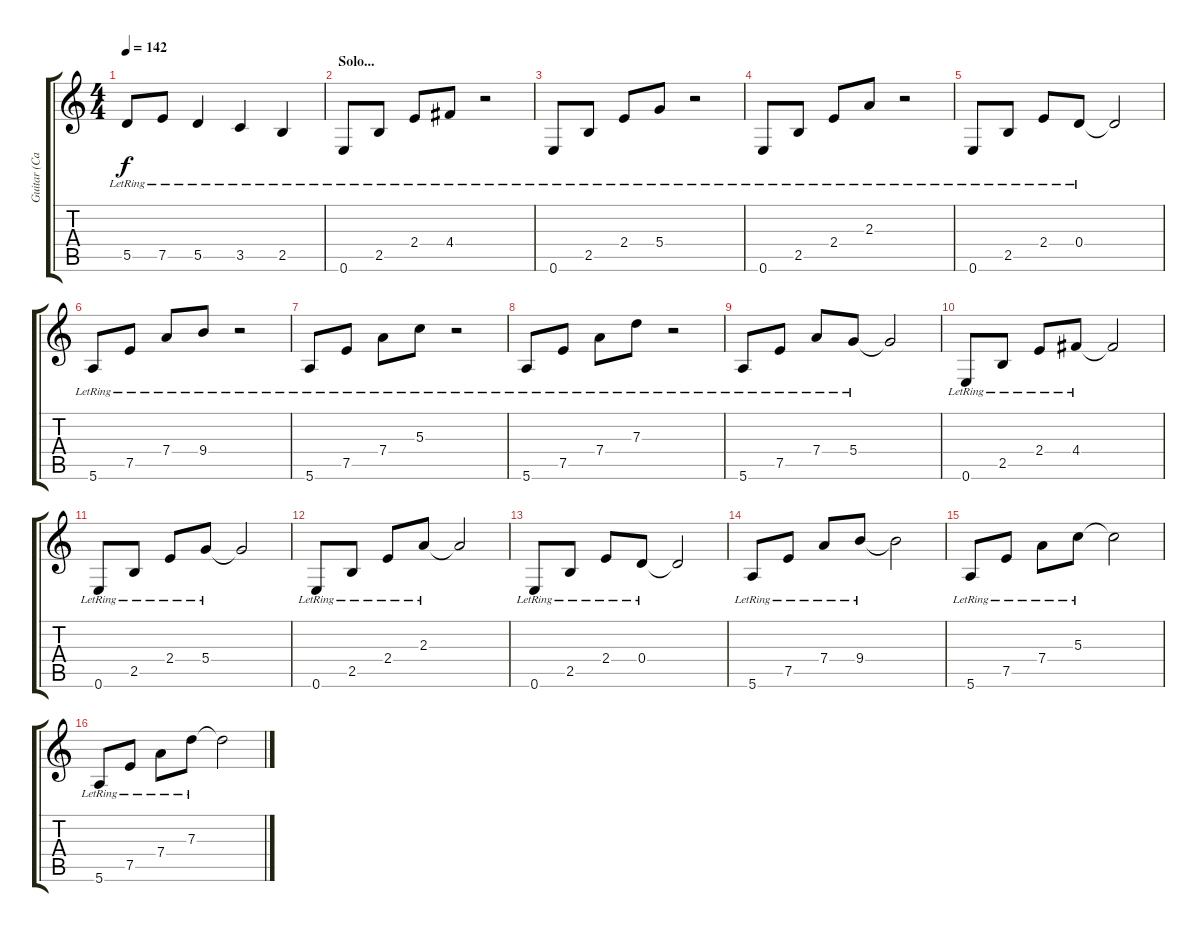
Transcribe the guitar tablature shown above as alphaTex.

\track ("Guitar (Carry)" "Guitar (Ca") {instrument acousticguitarsteel}
\staff {score tabs}
\tuning (E4 B3 G3 D3 A2 E2) {hide}
\ts (4 4)
\tempo 142
\clef g2
\ks c
5.5{lr}.8{dy f} 7.5{lr}.8 5.5{lr}.4 3.5{lr}.4 2.5{lr}.4 |
\section ("" "Solo...")
0.6{lr}.8 2.5{lr}.8 2.4{lr}.8 4.4{lr}.8 r.2 |
0.6{lr}.8 2.5{lr}.8 2.4{lr}.8 5.4{lr}.8 r.2 |
0.6{lr}.8 2.5{lr}.8 2.4{lr}.8 2.3{lr}.8 r.2 |
0.6{lr}.8 2.5{lr}.8 2.4{lr}.8 0.4{lr}.8 0.4{t}.2 |
5.6{lr}.8 7.5{lr}.8 7.4{lr}.8 9.4{lr}.8 r.2 |
5.6{lr}.8 7.5{lr}.8 7.4{lr}.8 5.3{lr}.8 r.2 |
5.6{lr}.8 7.5{lr}.8 7.4{lr}.8 7.3{lr}.8 r.2 |
5.6{lr}.8 7.5{lr}.8 7.4{lr}.8 5.4{lr}.8 5.4{t}.2 |
0.6{lr}.8 2.5{lr}.8 2.4{lr}.8 4.4{lr}.8 4.4{t}.2 |
0.6{lr}.8 2.5{lr}.8 2.4{lr}.8 5.4{lr}.8 5.4{t}.2 |
0.6{lr}.8 2.5{lr}.8 2.4{lr}.8 2.3{lr}.8 2.3{t}.2 |
0.6{lr}.8 2.5{lr}.8 2.4{lr}.8 0.4{lr}.8 0.4{t}.2 |
5.6{lr}.8 7.5{lr}.8 7.4{lr}.8 9.4{lr}.8 9.4{t}.2 |
5.6{lr}.8 7.5{lr}.8 7.4{lr}.8 5.3{lr}.8 5.3{t}.2 |
5.6{lr}.8 7.5{lr}.8 7.4{lr}.8 7.3{lr}.8 7.3{t}.2
